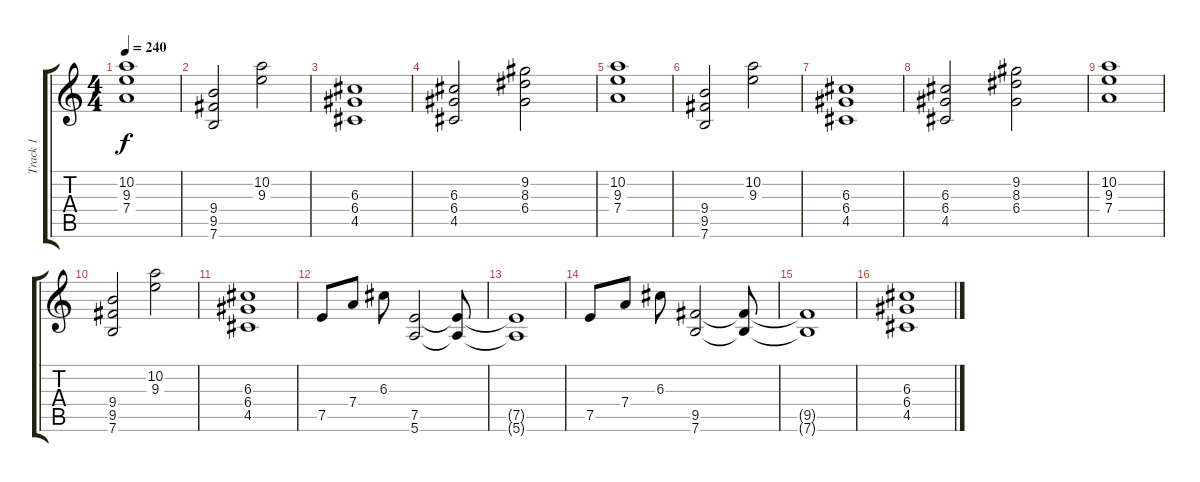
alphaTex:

\track ("Track 1" "Track 1") {instrument distortionguitar}
\staff {score tabs}
\tuning (E4 B3 G3 D3 A2 E2) {hide}
\ts (4 4)
\tempo 240
\clef g2
\ks c
(10.2 9.3 7.4).1{dy f} |
(9.4 9.5 7.6).2 (10.2 9.3).2 |
(6.3 6.4 4.5).1 |
(6.3 6.4 4.5).2 (9.2 8.3 6.4).2 |
(10.2 9.3 7.4).1 |
(9.4 9.5 7.6).2 (10.2 9.3).2 |
(6.3 6.4 4.5).1 |
(6.3 6.4 4.5).2 (9.2 8.3 6.4).2 |
(10.2 9.3 7.4).1 |
(9.4 9.5 7.6).2 (10.2 9.3).2 |
(6.3 6.4 4.5).1 |
7.5.8 7.4.8 6.3.8 (7.5 5.6).2 (7.5{t} 5.6{t}).8 |
(7.5{t} 5.6{t}).1 |
7.5.8 7.4.8 6.3.8 (9.5 7.6).2 (9.5{t} 7.6{t}).8 |
(9.5{t} 7.6{t}).1 |
(6.3 6.4 4.5).1
